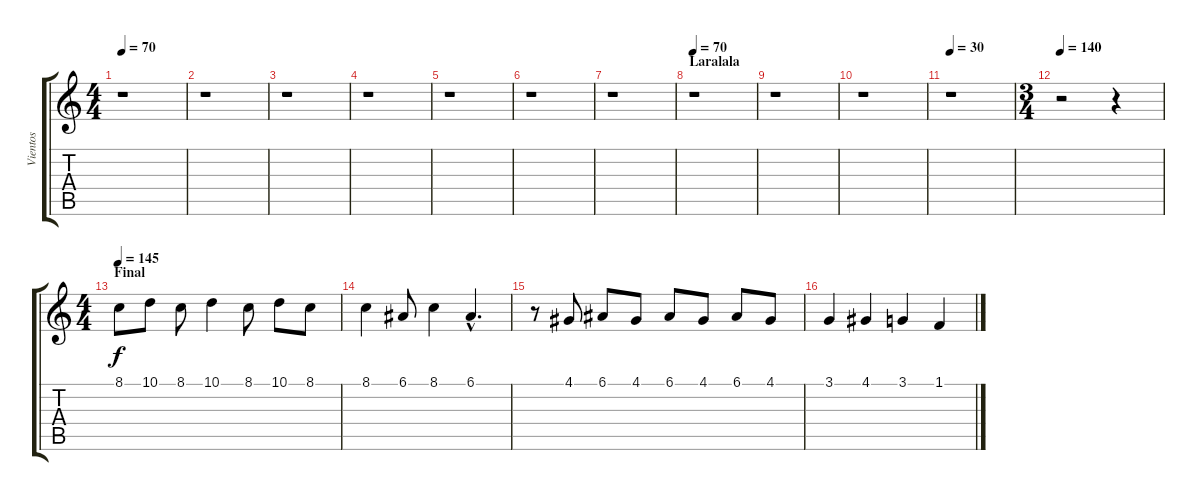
\track ("Vientos" "Vientos") {instrument brasssection}
\staff {score tabs}
\tuning (E4 B3 G3 D3 A2 E2) {hide}
\ts (4 4)
\tempo 70
\clef g2
\ks c
r.1{dy f} |
r.1 |
r.1 |
r.1 |
r.1 |
r.1 |
r.1 |
\section ("" "Laralala")
\tempo 70
r.1 |
r.1 |
r.1 |
\tempo 30
r.1 |
\ts (3 4)
\tempo 140
r.2 r.4 |
\ts (4 4)
\section ("" "Final")
\tempo 145
8.1.8 10.1.8 8.1.8 10.1.4 8.1.8 10.1.8 8.1.8 |
8.1.4 6.1.8 8.1.4 6.1{hac}.4{d} |
r.8 4.1.8 6.1.8 4.1.8 6.1.8 4.1.8 6.1.8 4.1.8 |
3.1.4 4.1.4 3.1.4 1.1.4
